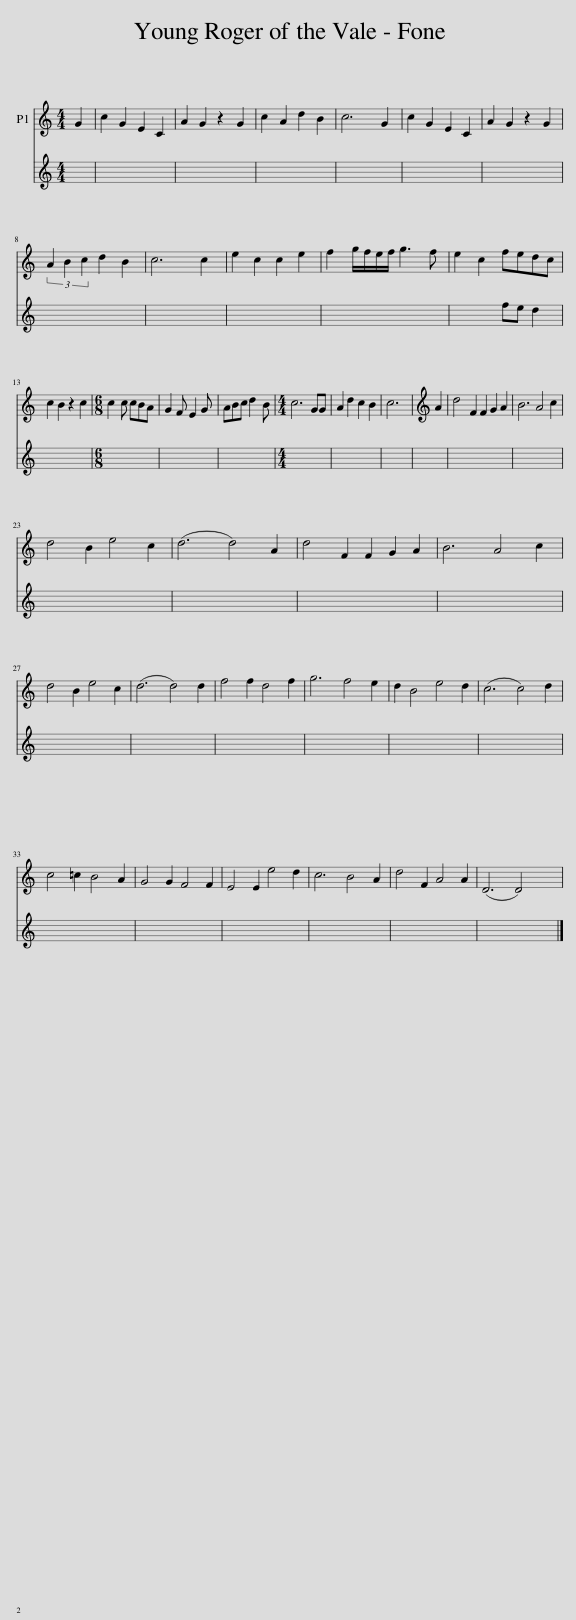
X:1
%%score 1 2
L:1/8
M:4/4
I:linebreak $
K:C
V:1 treble
V:2 treble
V:1
 G2 | c2 G2 E2 C2 | A2 G2 z2 G2 | c2 A2 d2 B2 | c6 G2 | %5
 c2 G2 E2 C2 | A2 G2 z2 G2 |$ (3A2 B2 c2 d2 B2 | c6 c2 | e2 c2 c2 e2 | %10
 f2 g/f/e/f/ g3 f | e2 c2 fedc |$ c2 B2 z2 c2 |[M:6/8] c2 c cBA | G2 F E2 G | %15
 ABc d2 B |[M:4/4] c6 GG | A2 d2 c2 B2 | c6 x2 | A2 | %20
 d4 F2 F2 G2 A2 | B6 A4 c2 |$ d4 B2 e4 c2 | (d6 d4) A2 | d4 F2 F2 G2 A2 | %25
 B6 A4 c2 |$ d4 B2 e4 c2 | (d6 d4) d2 | f4 f2 d4 f2 | g6 f4 e2 | %30
 d2 B4 e4 d2 | (c6 c4) d2 |$ c4 =c2 B4 A2 | G4 G2 F4 F2 | E4 E2 e4 d2 | %35
 c6 B4 A2 | d4 F2 A4 A2 | (D6 D4) x2 | %38
V:2
 x2 | x8 | x8 | x8 | x8 | %5
 x8 | x8 |$ x8 | x8 | x8 | %10
 x8 | x4 fe d2 |$ x8 |[M:6/8] x6 | x6 | %15
 x6 |[M:4/4] x8 | x8 | x8 | x2 | %20
 x12 | x12 |$ x12 | x12 | x12 | %25
 x12 |$ x12 | x12 | x12 | x12 | %30
 x12 | x12 |$ x12 | x12 | x12 | %35
 x12 | x12 | x12 | %38
